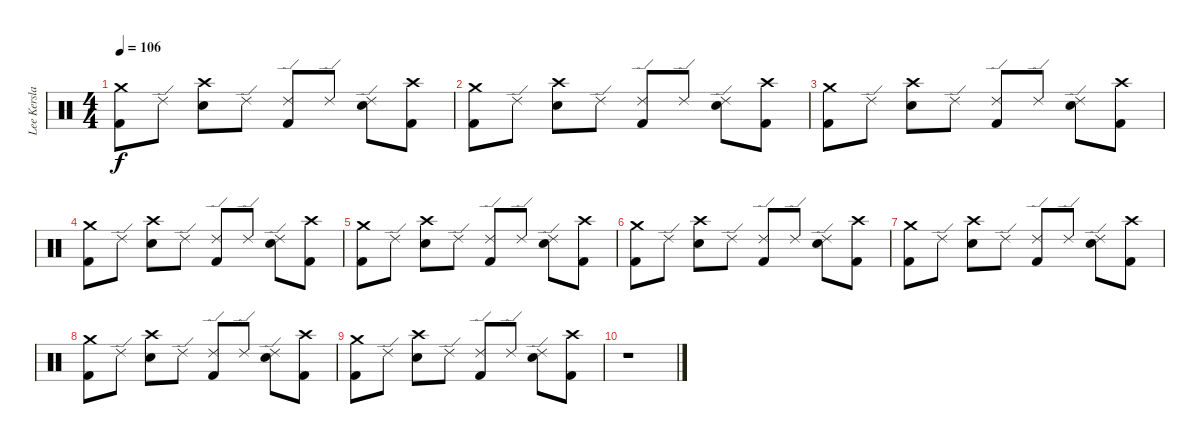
\track ("Lee Kerslake" "Lee Kersla") {instrument percussion}
\staff {score}
\articulation defaults
\ts (4 4)
\tempo 106
\clef neutral
\ks c
("Crash medium (hit)" "Kick (hit) 2").8{dy f} "Ride (edge) 2".8 ("Crash high (hit)" "Snare (hit) 2").8 "Ride (edge) 2".8 ("Ride (edge) 2" "Kick (hit) 2").8 "Ride (edge) 2".8 ("Ride (edge) 2" "Snare (hit) 2").8 ("Crash high (hit)" "Kick (hit) 2").8 |
("Crash medium (hit)" "Kick (hit) 2").8 "Ride (edge) 2".8 ("Crash high (hit)" "Snare (hit) 2").8 "Ride (edge) 2".8 ("Ride (edge) 2" "Kick (hit) 2").8 "Ride (edge) 2".8 ("Ride (edge) 2" "Snare (hit) 2").8 ("Crash high (hit)" "Kick (hit) 2").8 |
("Crash medium (hit)" "Kick (hit) 2").8 "Ride (edge) 2".8 ("Crash high (hit)" "Snare (hit) 2").8 "Ride (edge) 2".8 ("Ride (edge) 2" "Kick (hit) 2").8 "Ride (edge) 2".8 ("Ride (edge) 2" "Snare (hit) 2").8 ("Crash high (hit)" "Kick (hit) 2").8 |
("Crash medium (hit)" "Kick (hit) 2").8 "Ride (edge) 2".8 ("Crash high (hit)" "Snare (hit) 2").8 "Ride (edge) 2".8 ("Ride (edge) 2" "Kick (hit) 2").8 "Ride (edge) 2".8 ("Ride (edge) 2" "Snare (hit) 2").8 ("Crash high (hit)" "Kick (hit) 2").8 |
("Crash medium (hit)" "Kick (hit) 2").8{volume 10} "Ride (edge) 2".8 ("Crash high (hit)" "Snare (hit) 2").8 "Ride (edge) 2".8 ("Ride (edge) 2" "Kick (hit) 2").8 "Ride (edge) 2".8 ("Ride (edge) 2" "Snare (hit) 2").8 ("Crash high (hit)" "Kick (hit) 2").8 |
("Crash medium (hit)" "Kick (hit) 2").8{volume 4} "Ride (edge) 2".8 ("Crash high (hit)" "Snare (hit) 2").8 "Ride (edge) 2".8 ("Ride (edge) 2" "Kick (hit) 2").8 "Ride (edge) 2".8 ("Ride (edge) 2" "Snare (hit) 2").8 ("Crash high (hit)" "Kick (hit) 2").8 |
("Crash medium (hit)" "Kick (hit) 2").8 "Ride (edge) 2".8 ("Crash high (hit)" "Snare (hit) 2").8 "Ride (edge) 2".8 ("Ride (edge) 2" "Kick (hit) 2").8 "Ride (edge) 2".8 ("Ride (edge) 2" "Snare (hit) 2").8 ("Crash high (hit)" "Kick (hit) 2").8 |
("Crash medium (hit)" "Kick (hit) 2").8{volume 0} "Ride (edge) 2".8 ("Crash high (hit)" "Snare (hit) 2").8 "Ride (edge) 2".8 ("Ride (edge) 2" "Kick (hit) 2").8 "Ride (edge) 2".8 ("Ride (edge) 2" "Snare (hit) 2").8 ("Crash high (hit)" "Kick (hit) 2").8 |
("Crash medium (hit)" "Kick (hit) 2").8 "Ride (edge) 2".8 ("Crash high (hit)" "Snare (hit) 2").8 "Ride (edge) 2".8 ("Ride (edge) 2" "Kick (hit) 2").8 "Ride (edge) 2".8 ("Ride (edge) 2" "Snare (hit) 2").8 ("Crash high (hit)" "Kick (hit) 2").8 |
r.1
